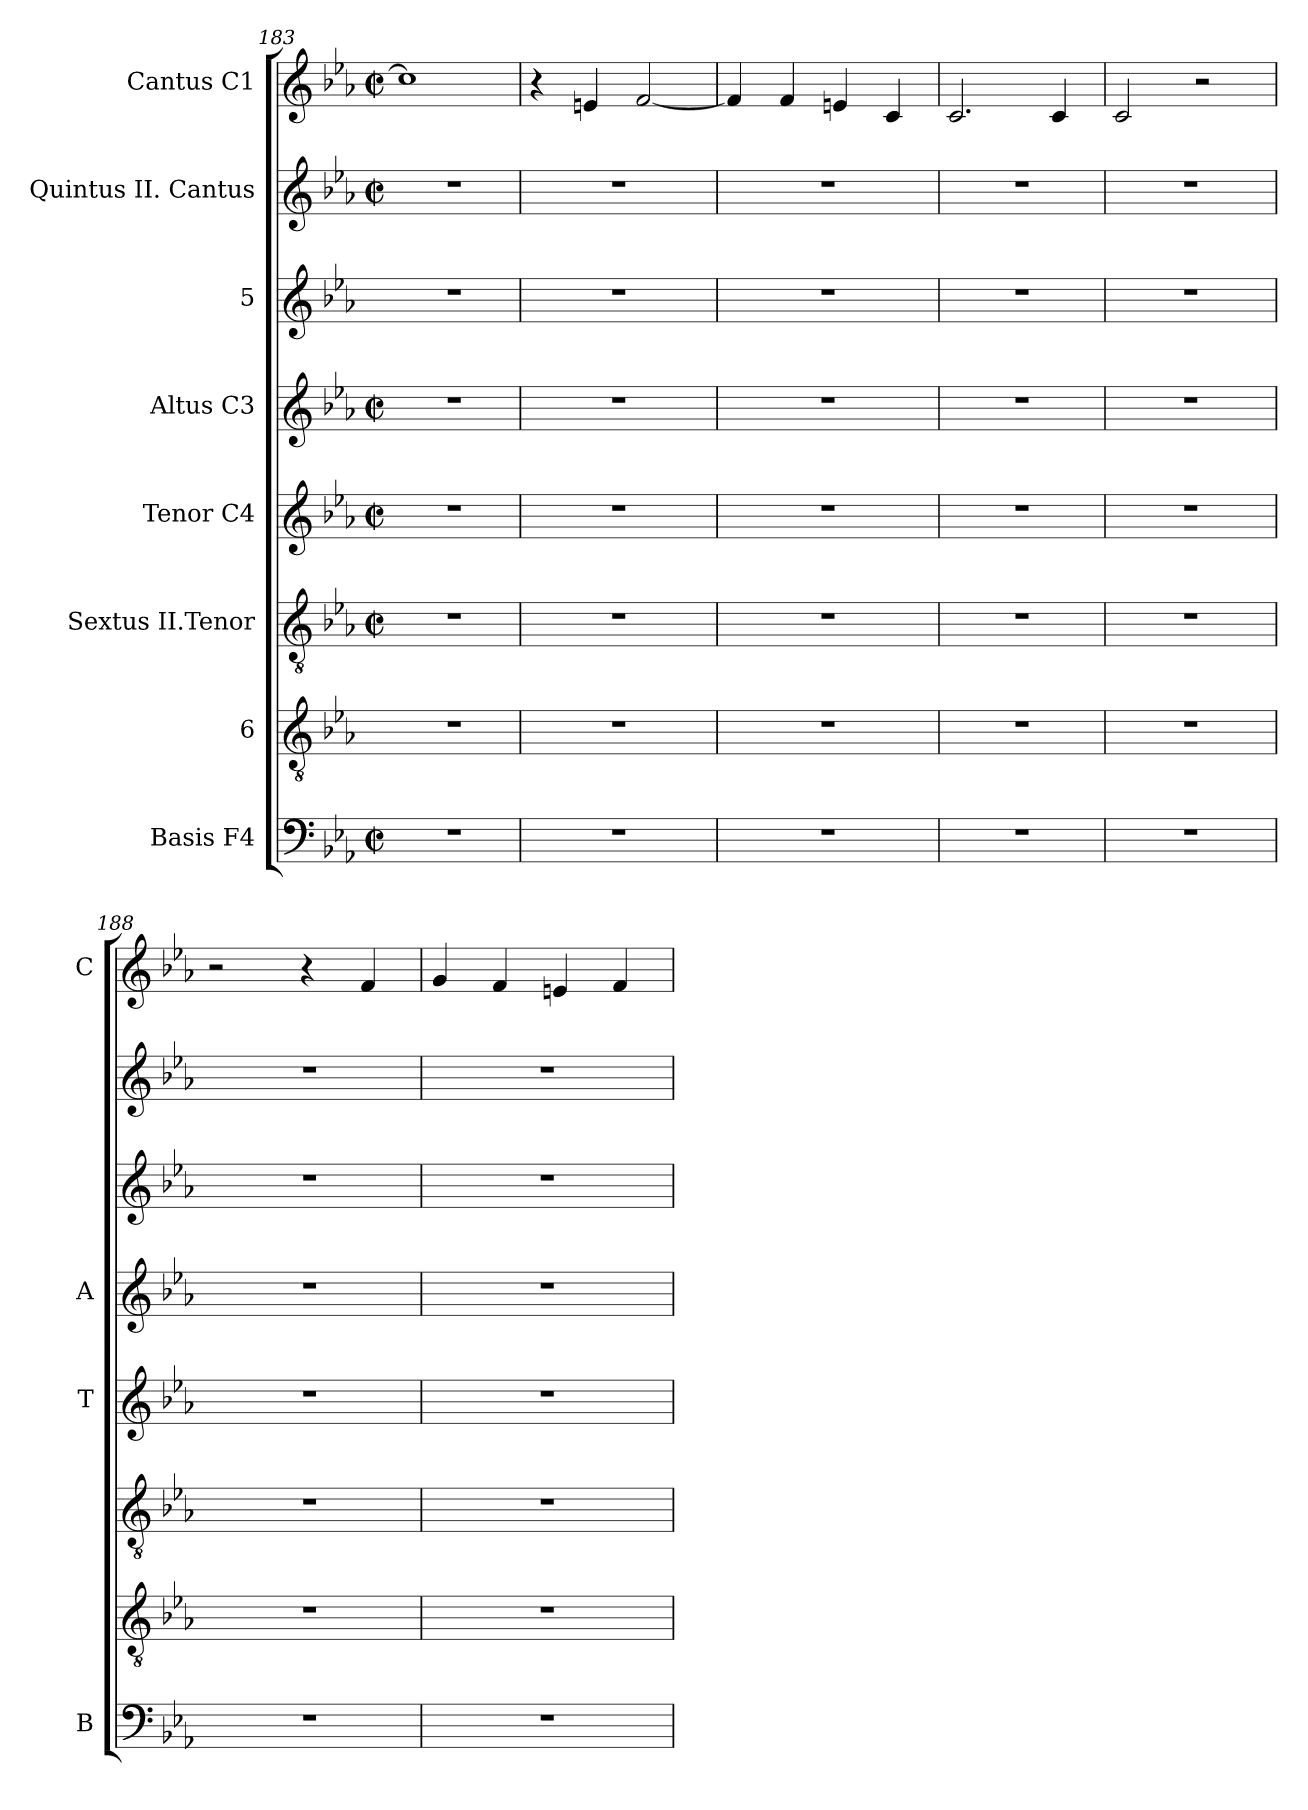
**kern	**kern	**kern	**kern	**kern	**kern	**kern	**kern
*part8	*part7	*part6	*part5	*part4	*part3	*part2	*part1
*staff8	*staff7	*staff6	*staff5	*staff4	*staff3	*staff2	*staff1
*I"Basis F4	*I"6	*I"Sextus II.Tenor	*I"Tenor C4	*I"Altus C3	*I"5	*I"Quintus II. Cantus	*I"Cantus C1
*I'B	*	*	*I'T	*I'A	*	*	*I'C
*clefF4	*clefGv2	*clefGv2	*clefG2	*clefG2	*clefG2	*clefG2	*clefG2
*k[b-e-a-]	*k[b-e-a-]	*k[b-e-a-]	*k[b-e-a-]	*k[b-e-a-]	*k[b-e-a-]	*k[b-e-a-]	*k[b-e-a-]
*E-:	*E-:	*E-:	*E-:	*E-:	*E-:	*E-:	*E-:
*M2/2	*	*M2/2	*M2/2	*M2/2	*	*M2/2	*M2/2
*met(c|)	*	*met(c|)	*met(c|)	*met(c|)	*	*met(c|)	*met(c|)
=183	=183	=183	=183	=183	=183	=183	=183
1r	1r	1r	1r	1r	1r	1r	1cc]
!!LO:PB:g=z
=184!	=184!	=184!	=184!	=184!	=184!	=184!	=184!
1r	1r	1r	1r	1r	1r	1r	4r
.	.	.	.	.	.	.	4en/
.	.	.	.	.	.	.	[<2f/
=185	=185	=185	=185	=185	=185	=185	=185
1r	1r	1r	1r	1r	1r	1r	4f/]
.	.	.	.	.	.	.	4f/
.	.	.	.	.	.	.	4en/
.	.	.	.	.	.	.	4c/
=186	=186	=186	=186	=186	=186	=186	=186
1r	1r	1r	1r	1r	1r	1r	2.c/
.	.	.	.	.	.	.	4c/
=187	=187	=187	=187	=187	=187	=187	=187
1r	1r	1r	1r	1r	1r	1r	2c/
.	.	.	.	.	.	.	2r
=188	=188	=188	=188	=188	=188	=188	=188
1r	1r	1r	1r	1r	1r	1r	2r
.	.	.	.	.	.	.	4r
.	.	.	.	.	.	.	4f/
=189	=189	=189	=189	=189	=189	=189	=189
1r	1r	1r	1r	1r	1r	1r	4g/
.	.	.	.	.	.	.	4f/
.	.	.	.	.	.	.	4en/
.	.	.	.	.	.	.	4f/
=	=	=	=	=	=	=	=
*-	*-	*-	*-	*-	*-	*-	*-
